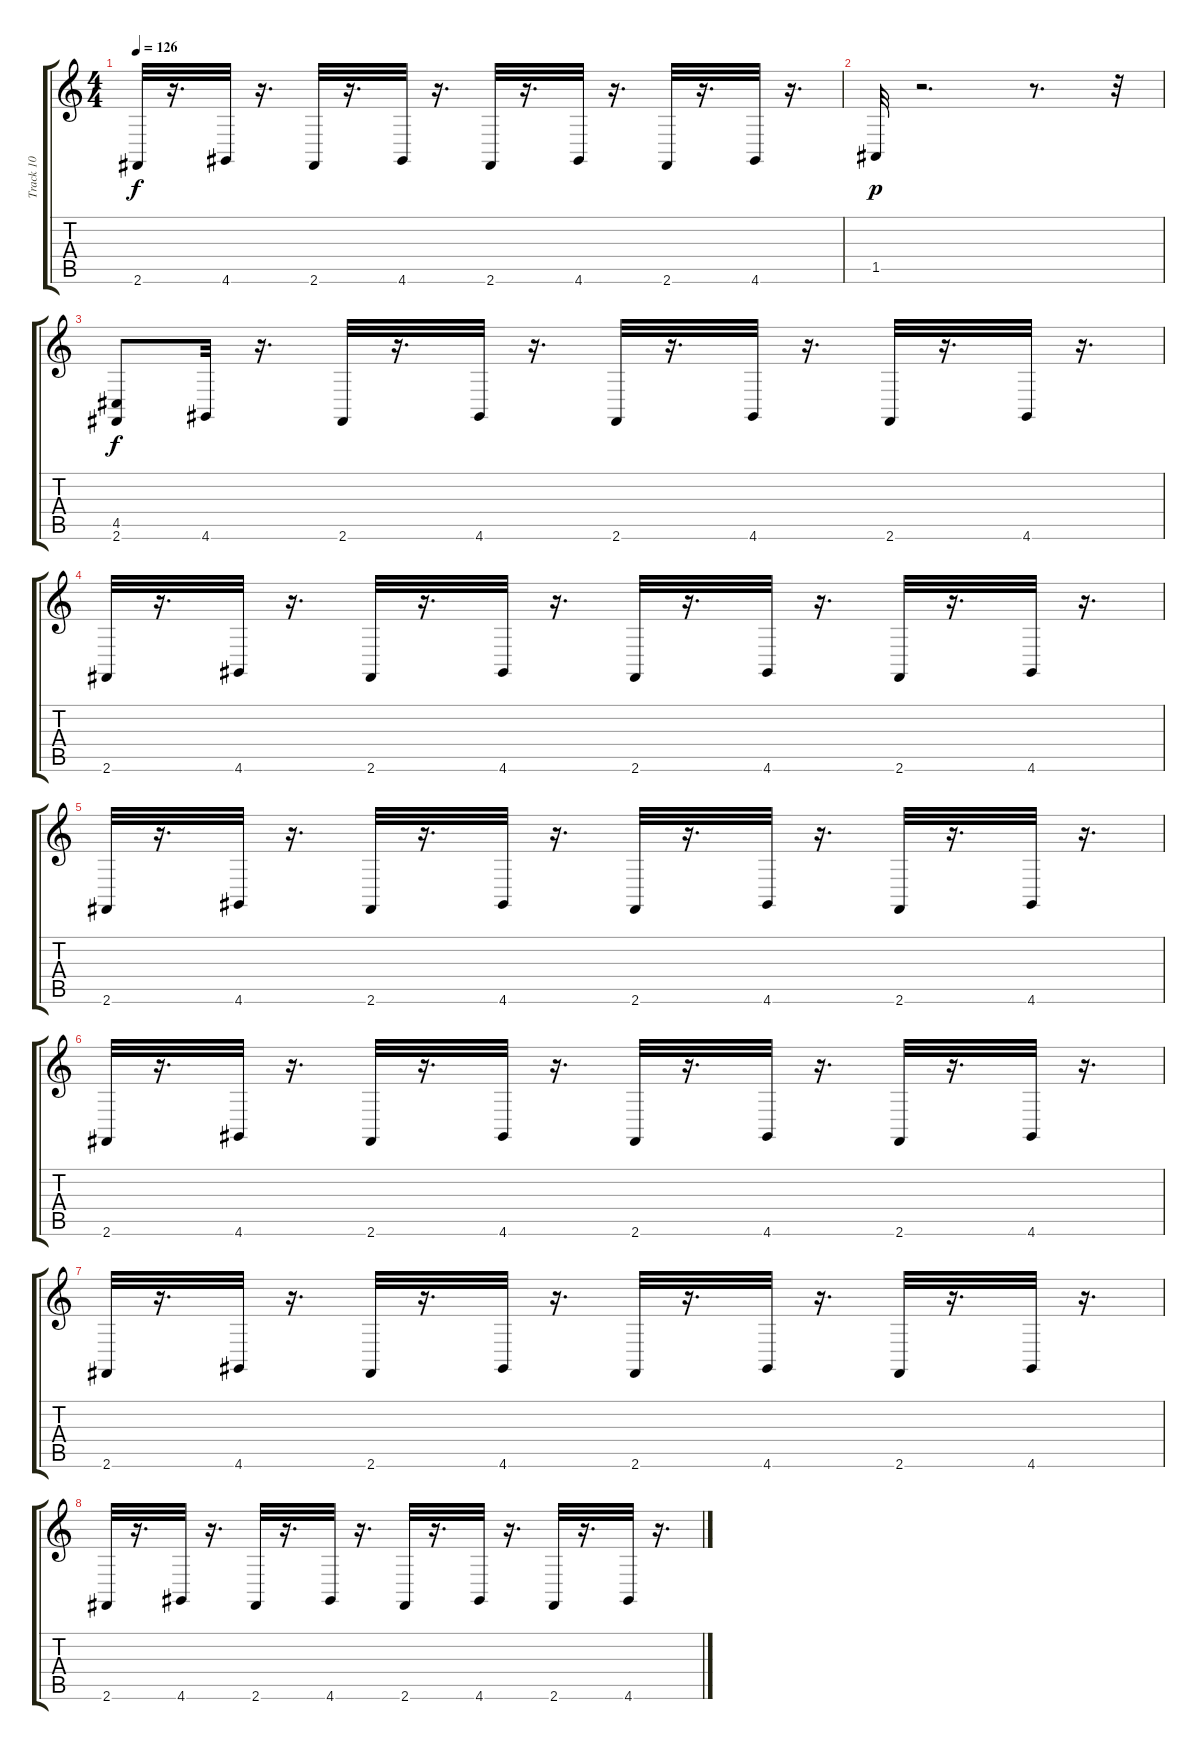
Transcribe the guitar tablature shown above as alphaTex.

\track ("Track 10" "Track 10") {instrument brightacousticpiano}
\staff {score tabs}
\tuning (E4 B3 G3 D3 A2 E2) {hide}
\ts (4 4)
\tempo 126
\clef g2
\ks c
2.6.32{dy f} r.16{d} 4.6.32 r.16{d} 2.6.32 r.16{d} 4.6.32 r.16{d} 2.6.32 r.16{d} 4.6.32 r.16{d} 2.6.32 r.16{d} 4.6.32 r.16{d} |
1.5.32{dy p} r.2{d} r.8{d} r.32 |
(4.5 2.6).8{dy f} 4.6.32 r.16{d} 2.6.32 r.16{d} 4.6.32 r.16{d} 2.6.32 r.16{d} 4.6.32 r.16{d} 2.6.32 r.16{d} 4.6.32 r.16{d} |
2.6.32 r.16{d} 4.6.32 r.16{d} 2.6.32 r.16{d} 4.6.32 r.16{d} 2.6.32 r.16{d} 4.6.32 r.16{d} 2.6.32 r.16{d} 4.6.32 r.16{d} |
2.6.32 r.16{d} 4.6.32 r.16{d} 2.6.32 r.16{d} 4.6.32 r.16{d} 2.6.32 r.16{d} 4.6.32 r.16{d} 2.6.32 r.16{d} 4.6.32 r.16{d} |
2.6.32 r.16{d} 4.6.32 r.16{d} 2.6.32 r.16{d} 4.6.32 r.16{d} 2.6.32 r.16{d} 4.6.32 r.16{d} 2.6.32 r.16{d} 4.6.32 r.16{d} |
2.6.32 r.16{d} 4.6.32 r.16{d} 2.6.32 r.16{d} 4.6.32 r.16{d} 2.6.32 r.16{d} 4.6.32 r.16{d} 2.6.32 r.16{d} 4.6.32 r.16{d} |
2.6.32 r.16{d} 4.6.32 r.16{d} 2.6.32 r.16{d} 4.6.32 r.16{d} 2.6.32 r.16{d} 4.6.32 r.16{d} 2.6.32 r.16{d} 4.6.32 r.16{d}
